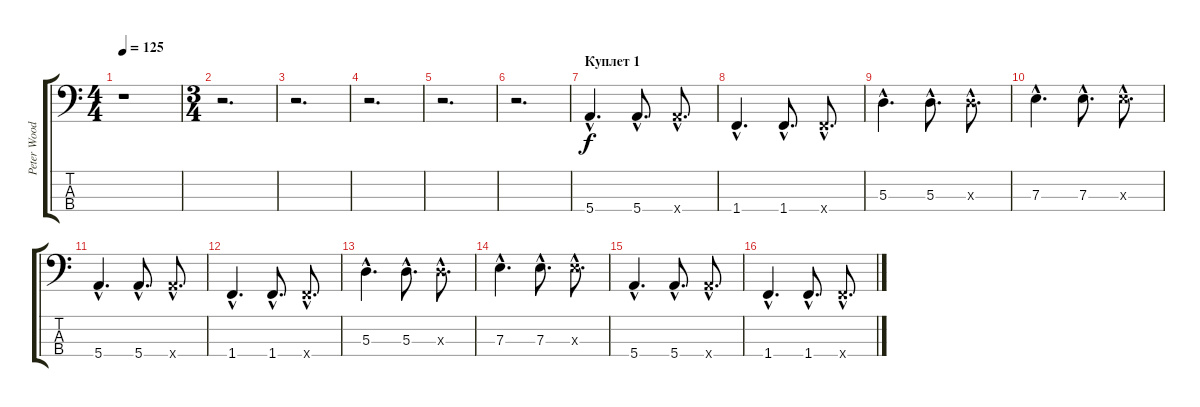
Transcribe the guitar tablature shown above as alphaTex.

\track ("Peter Woodrobe" "Peter Wood") {instrument electricbasspick}
\staff {score tabs}
\tuning (G2 D2 A1 E1) {hide}
\ts (4 4)
\tempo 125
\clef f4
\ks c
r.1{dy f instrument electricbasspick} |
\ts (3 4)
r.2{d} |
r.2{d} |
r.2{d} |
r.2{d} |
r.2{d} |
\section ("" "Куплет 1")
5.4{hac}.4{d} 5.4{hac}.8{d} 5.4{hac x}.8{d} |
1.4{hac}.4{d} 1.4{hac}.8{d} 1.4{hac x}.8{d} |
5.3{hac}.4{d} 5.3{hac}.8{d} 5.3{hac x}.8{d} |
7.3{hac}.4{d} 7.3{hac}.8{d} 7.3{hac x}.8{d} |
5.4{hac}.4{d} 5.4{hac}.8{d} 5.4{hac x}.8{d} |
1.4{hac}.4{d} 1.4{hac}.8{d} 1.4{hac x}.8{d} |
5.3{hac}.4{d} 5.3{hac}.8{d} 5.3{hac x}.8{d} |
7.3{hac}.4{d} 7.3{hac}.8{d} 7.3{hac x}.8{d} |
5.4{hac}.4{d} 5.4{hac}.8{d} 5.4{hac x}.8{d} |
1.4{hac}.4{d} 1.4{hac}.8{d} 1.4{hac x}.8{d}
